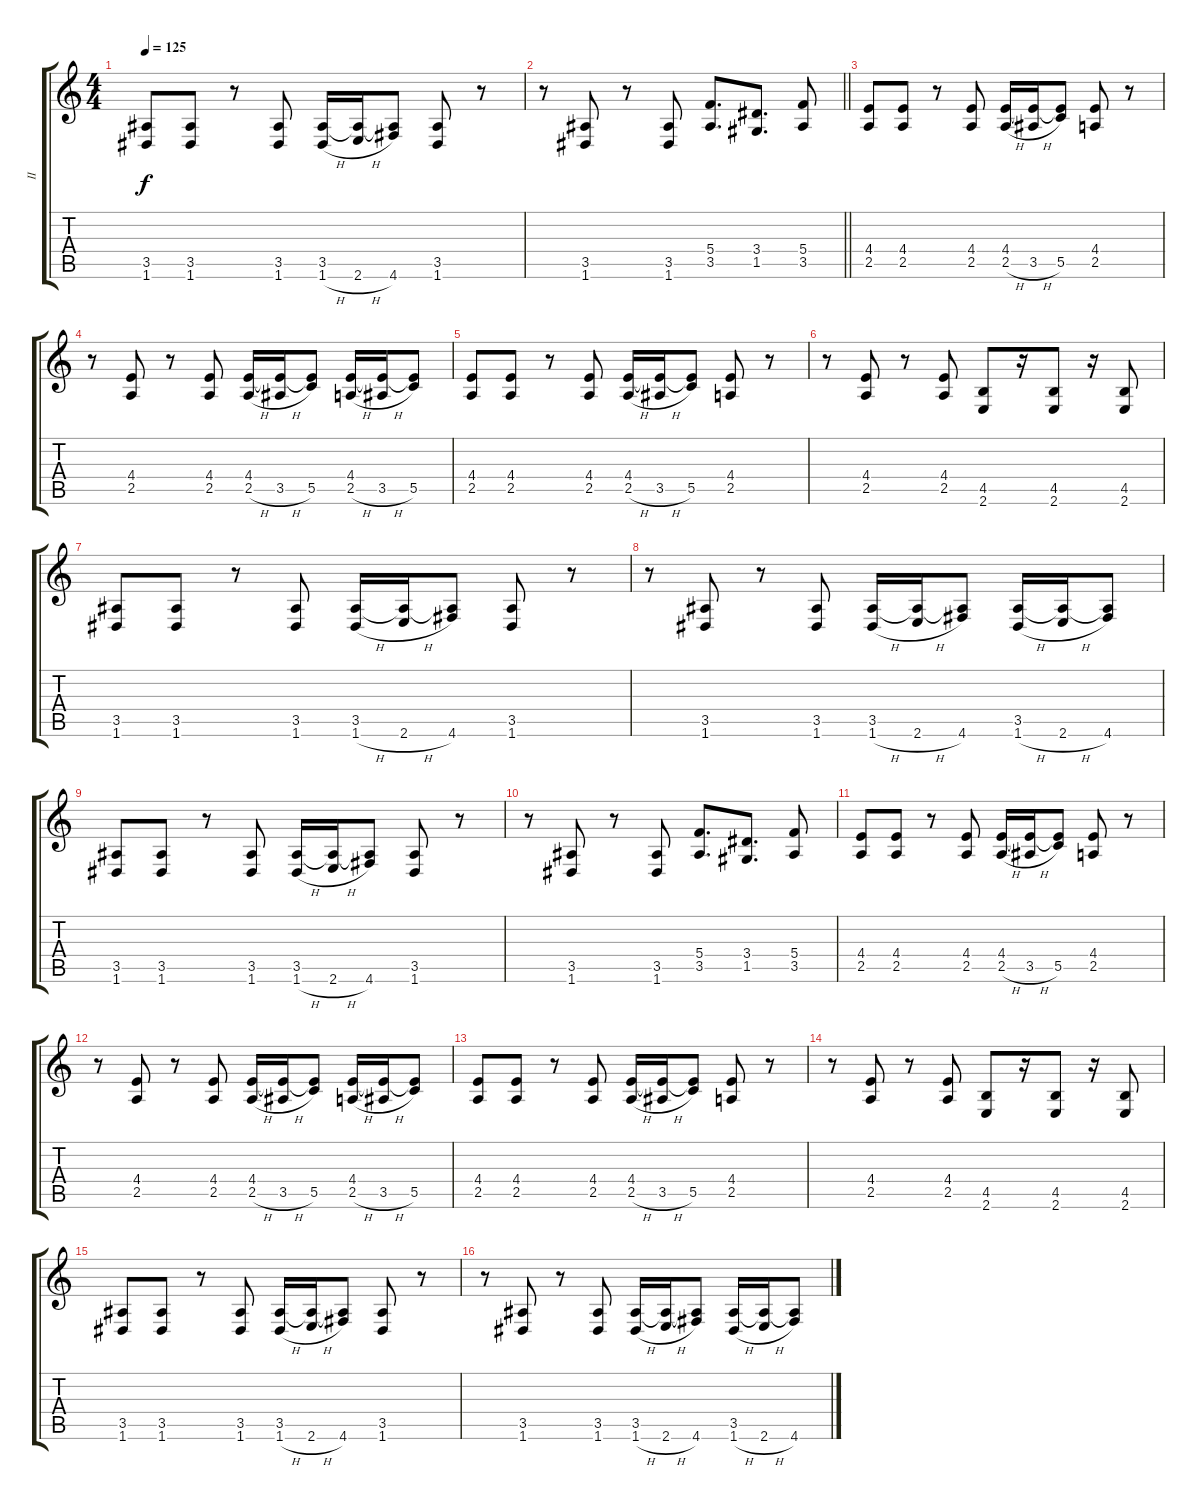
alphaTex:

\track ("II" "II") {instrument distortionguitar}
\staff {score tabs}
\tuning (D4 A3 F3 C3 G2 D2) {hide}
\ts (4 4)
\tempo 125
\clef g2
\ks c
(3.5 1.6).8{dy f} (3.5 1.6).8 r.8 (3.5 1.6).8 (3.5 1.6{h}).16 (3.5{t} 2.6{h}).16 (3.5{t} 4.6).8 (3.5 1.6).8 r.8 |
\barLineRight lightlight
r.8 (3.5 1.6).8 r.8 (3.5 1.6).8 (5.4 3.5).8{d} (3.4 1.5).8{d} (5.4 3.5).8 |
\section ("" "")
(4.4 2.5).8 (4.4 2.5).8 r.8 (4.4 2.5).8 (4.4 2.5{h}).16 (4.4{t} 3.5{h}).16 (4.4{t} 5.5).8 (4.4 2.5).8 r.8 |
r.8 (4.4 2.5).8 r.8 (4.4 2.5).8 (4.4 2.5{h}).16 (4.4{t} 3.5{h}).16 (4.4{t} 5.5).8 (4.4 2.5{h}).16 (4.4{t} 3.5{h}).16 (4.4{t} 5.5).8 |
(4.4 2.5).8 (4.4 2.5).8 r.8 (4.4 2.5).8 (4.4 2.5{h}).16 (4.4{t} 3.5{h}).16 (4.4{t} 5.5).8 (4.4 2.5).8 r.8 |
r.8 (4.4 2.5).8 r.8 (4.4 2.5).8 (4.5 2.6).8 r.16 (4.5 2.6).8 r.16 (4.5 2.6).8 |
(3.5 1.6).8 (3.5 1.6).8 r.8 (3.5 1.6).8 (3.5 1.6{h}).16 (3.5{t} 2.6{h}).16 (3.5{t} 4.6).8 (3.5 1.6).8 r.8 |
r.8 (3.5 1.6).8 r.8 (3.5 1.6).8 (3.5 1.6{h}).16 (3.5{t} 2.6{h}).16 (3.5{t} 4.6).8 (3.5 1.6{h}).16 (3.5{t} 2.6{h}).16 (3.5{t} 4.6).8 |
(3.5 1.6).8 (3.5 1.6).8 r.8 (3.5 1.6).8 (3.5 1.6{h}).16 (3.5{t} 2.6{h}).16 (3.5{t} 4.6).8 (3.5 1.6).8 r.8 |
r.8 (3.5 1.6).8 r.8 (3.5 1.6).8 (5.4 3.5).8{d} (3.4 1.5).8{d} (5.4 3.5).8 |
(4.4 2.5).8 (4.4 2.5).8 r.8 (4.4 2.5).8 (4.4 2.5{h}).16 (4.4{t} 3.5{h}).16 (4.4{t} 5.5).8 (4.4 2.5).8 r.8 |
r.8 (4.4 2.5).8 r.8 (4.4 2.5).8 (4.4 2.5{h}).16 (4.4{t} 3.5{h}).16 (4.4{t} 5.5).8 (4.4 2.5{h}).16 (4.4{t} 3.5{h}).16 (4.4{t} 5.5).8 |
(4.4 2.5).8 (4.4 2.5).8 r.8 (4.4 2.5).8 (4.4 2.5{h}).16 (4.4{t} 3.5{h}).16 (4.4{t} 5.5).8 (4.4 2.5).8 r.8 |
r.8 (4.4 2.5).8 r.8 (4.4 2.5).8 (4.5 2.6).8 r.16 (4.5 2.6).8 r.16 (4.5 2.6).8 |
(3.5 1.6).8 (3.5 1.6).8 r.8 (3.5 1.6).8 (3.5 1.6{h}).16 (3.5{t} 2.6{h}).16 (3.5{t} 4.6).8 (3.5 1.6).8 r.8 |
r.8 (3.5 1.6).8 r.8 (3.5 1.6).8 (3.5 1.6{h}).16 (3.5{t} 2.6{h}).16 (3.5{t} 4.6).8 (3.5 1.6{h}).16 (3.5{t} 2.6{h}).16 (3.5{t} 4.6).8
